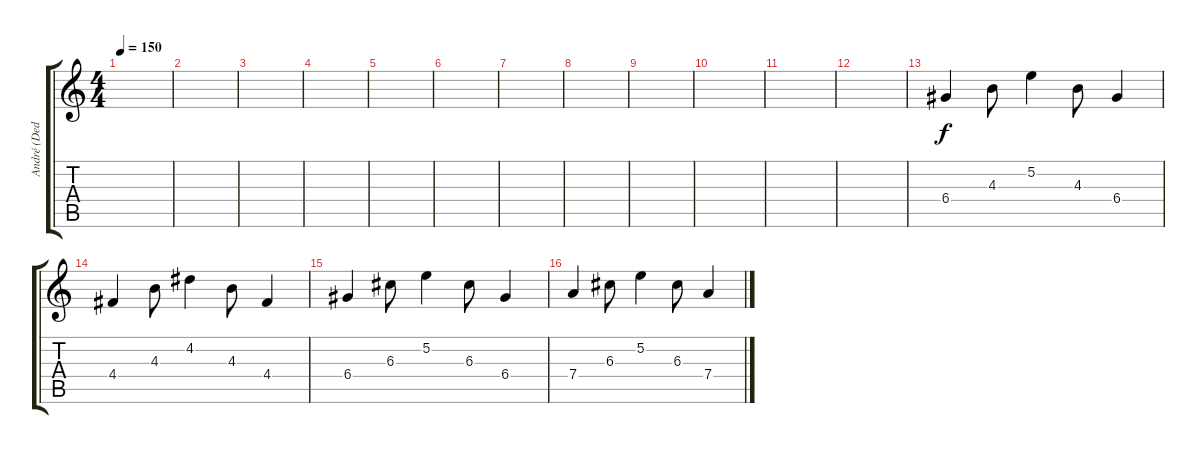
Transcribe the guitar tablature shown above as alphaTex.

\track ("André (Dedilhado)" "André (Ded") {instrument electricguitarclean}
\staff {score tabs}
\tuning (E4 B3 G3 D3 A2 E2) {hide}
\ts (4 4)
\tempo 150
\clef g2
\ks c
|
|
|
|
|
|
|
|
|
|
|
|
6.4.4 4.3.8 5.2.4 4.3.8 6.4.4 |
4.4.4 4.3.8 4.2.4 4.3.8 4.4.4 |
6.4.4 6.3.8 5.2.4 6.3.8 6.4.4 |
7.4.4 6.3.8 5.2.4 6.3.8 7.4.4
